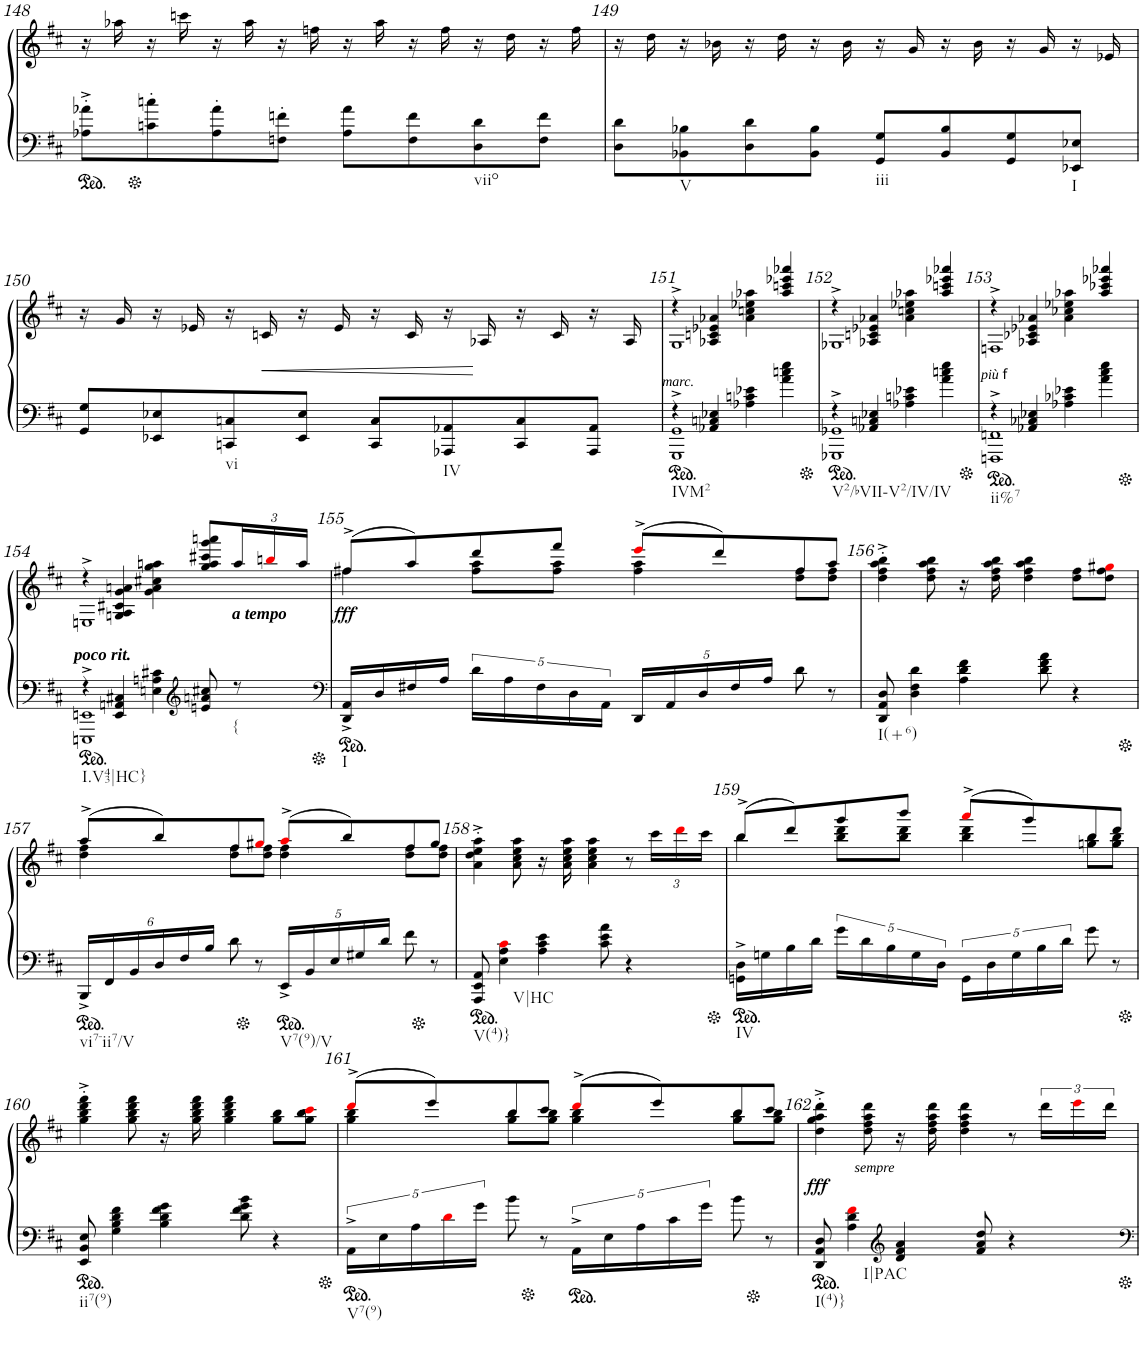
**kern	**kern	**dynam
*part1	*part1	*part1
*staff2	*staff1	*staff1/2
*I"Piano	*	*
*I'Pno	*	*
!!LO:PB:g=z
*clefF4	*clefG2	*
*k[f#c#]	*k[f#c#]	*
*M4/4	*M4/4	*
*met(c)	*met(c)	*
=148	=148	=148
8A-X\'^ 8a-X\'^L	16r	.
.	16aa-X\	.
8cn\' 8ccn\'	16r	.
.	16cccn\	.
8A-\' 8a-\'	16r	.
.	16aa-\	.
8Fn\' 8fn\'J	16r	.
.	16ffn\	.
8A-\' 8a-\'L	16r	.
.	16aa-\	.
8F\' 8f\'	16r	.
.	16ff\	.
!LO:TX:b:t=viio	!	!
8D\' 8d\'	16r	.
.	16dd\	.
8F\' 8f\'J	16r	.
.	16ff\	.
=149	=149	=149
8D\' 8d\'L	16r	.
.	16dd\	.
!LO:TX:b:t=V	!	!
8BB-X\' 8B-X\'	16r	.
.	16b-X\	.
8D\' 8d\'	16r	.
.	16dd\	.
8BB-\' 8B-\'J	16r	.
.	16b-\	.
!LO:TX:b:t=iii	!	!
8GG/' 8G/'L	16r	.
.	16g/	.
8BB-/' 8B-/'	16r	.
.	16b-\	.
8GG/' 8G/'	16r	.
.	16g/	.
!LO:TX:b:t=I	!	!
8EE-X/' 8E-X/'J	16r	.
.	16e-X/	.
!!LO:LB:g=z
=150	=150	=150
8GG/' 8G/'L	16r	.
.	16g/	.
8EE-X/' 8E-X/'	16r	.
.	16e-X/	.
!LO:TX:b:t=vi	!	!
8CCn/' 8Cn/'	16r	.
!	!	!LO:HP:b
.	16cn/	<
8EE-/' 8E-/'J	16r	.
.	16e-/	.
8CC/' 8C/'L	16r	.
.	16c/	.
!LO:TX:b:t=IV	!	!
8AAA-X/' 8AA-X/'	16r	.
.	16A-X/	[
8CC/' 8C/'	16r	.
.	16c/	.
8AAA-/' 8AA-/'J	16r	.
.	16A-/	.
=151	=151	=151
*^	*^	*
!LO:TX:b:t=IVM2	!	!	!	!
!	!	!	!	!LO:DY:a=2
4r	1GGG^ 1GG^	4r	1G^	other-dynamics
4AA-X/ 4Cn/ 4E-X/	.	4A-X/ 4cn/ 4e-X/ 4a-X/	.	.
4A-X\ 4cn\ 4e-X\	.	4a-\ 4ccn\ 4ee-X\ 4aa-X\	.	.
4a-X\ 4ccn\ 4ee-X\	.	4aa-/ 4cccn/ 4eee-X/ 4aaa-X/	.	.
=152	=152	=152	=152	=152
!LO:TX:b:t=V2/bVII-V2/IV/IV	!	!	!	!
4r	1GGG-X^ 1GG-X^	4r	1G-X^	.
4AA-X/ 4Cn/ 4E-X/	.	4A-X/ 4cn/ 4e-X/ 4a-X/	.	.
4A-X\ 4cn\ 4e-X\	.	4a-\ 4ccn\ 4ee-X\ 4aa-X\	.	.
4a-X\ 4ccn\ 4ee-X\	.	4aa-/ 4cccn/ 4eee-X/ 4aaa-X/	.	.
=153	=153	=153	=153	=153
!LO:TX:b:t=ii%7	!	!	!	!
!	!	!	!	!LO:DY:b
4r	1FFFn^ 1FFn^	4r	1Fn^	other-dynamics
4AA-X/ 4C-X/ 4E-X/	.	4A-X/ 4c-X/ 4e-X/ 4a-X/	.	.
4A-X\ 4c-X\ 4e-X\	.	4a-\ 4cc-X\ 4ee-X\ 4aa-X\	.	.
4a-X\ 4cc-X\ 4ee-X\	.	4aa-/ 4ccc-X/ 4eee-X/ 4aaa-X/	.	.
!!LO:LB:g=z	!!
=154	=154	=154	=154	=154
!	!	!LO:TX:b:Bi:t=poco rit.	!	!
!LO:TX:b:t=I.V43|HC}	!	!	!	!
4r	1EEEn^ 1EEn^	4r	1En^	.
4EE/ 4AAn/ 4C#X/	.	4Gn/ 4A/ 4c#X/ 4g/ 4an/	.	.
4En\ 4An\ 4c#X\	.	4g\ 4a\ 4cc#X\ 4gg\ 4aan\	.	.
*clefG2	*	*	*	*
8en/ 8an/ 8cc#X/	.	8gg/ 8aa/ 8ccc#X/ 8ggg/ 8aaan/L	.	.
*	*	*Xbrackettup	*	*
!	!	!LO:TX:b:Bi:t=a tempo	!	!
!LO:TX:b:t={	!	!	!	!
8r	.	24aa/L	.	.
.	.	24bbni/	.	.
.	.	24aa/JJ	.	.
*v	*v	*	*	*
=155	=155	=155	=155
*clefF4	*	*	*
!LO:TX:b:t=I	!	!	!
!	!	!	!LO:DY:b
16DD/^ 16AA/^LL	(8ff#X^/L	4ff#X\	fff
16D/	.	.	.
16F#X/	8aa/)	.	.
16A/JJ	.	.	.
20d\LL	8ddd/	8ff#\ 8aa\L	.
20A\	.	.	.
20F#\	.	.	.
.	8fff#/J	8ff#\ 8aa\J	.
20D\	.	.	.
20AA\JJ	.	.	.
*Xbrackettup	*	*	*
20DD/LL	(8eee^i/L	4ff#\ 4aa\	.
20AA/	.	.	.
20D/	.	.	.
.	8ddd/)	.	.
20F#/	.	.	.
20A/JJ	.	.	.
8d\	8ff#/	8dd\ 8ff#\L	.
8r	8aa/J	8dd\ 8ff#\J	.
=156	=156	=156	=156
!LO:TX:b:t=I(+6)	!	!	!
*	*v	*v	*
8DD/ 8AA/ 8D/	4dd\'^ 4ff#\'^ 4aa\'^ 4bb\'^	.
4D\ 4F#\ 4d\	.	.
.	8dd\ 8ff#\ 8aa\ 8bb\	.
4A\ 4d\ 4f#\	16r	.
.	16dd\ 16ff#\ 16aa\ 16bb\	.
.	4dd\ 4ff#\ 4aa\ 4bb\	.
8d\ 8f#\ 8a\	.	.
4r	8dd\ 8ff#\L	.
.	8dd\ 8ff#\ 8gg#Xi\J	.
!!LO:LB:g=z
=157	=157	=157
*	*^	*
!LO:TX:b:t=vi7-ii7/V	!	!	!
24BBB^/LL	(8aa^/L	4dd\ 4ff#\	.
24FF#/	.	.	.
24BB/	.	.	.
24D/	8bb/)	.	.
24F#/	.	.	.
24B/JJ	.	.	.
8d\	8ff#/	8dd\ 8ff#\L	.
8r	8gg#Xi/J	8dd\ 8ff#\J	.
!LO:TX:b:t=V7(9)/V	!	!	!
20EE^/LL	(8aa^i/L	4dd\ 4ff#\	.
20BB/	.	.	.
20E/	.	.	.
.	8bb/)	.	.
20G#X/	.	.	.
20d/JJ	.	.	.
8f#\	8ff#/	8dd\ 8ff#\L	.
8r	8gg#/J	8dd\ 8ff#\J	.
=158	=158	=158	=158
!LO:TX:b:t=V(4)}	!	!	!
*	*v	*v	*
8AAA/ 8EE/ 8AA/	4a\'^ 4dd\'^ 4ee\'^ 4aa\'^	.
!LO:TX:b:t=V|HC	!	!
4E\ 4A\ 4c#i\	.	.
.	8a\ 8cc#\ 8ee\ 8aa\	.
4A\ 4c#\ 4e\	16r	.
.	16a\ 16cc#\ 16ee\ 16aa\	.
.	4a\ 4cc#\ 4ee\ 4aa\	.
8c#\ 8e\ 8a\	.	.
4r	8r	.
.	24ccc#\LL	.
.	24dddi\	.
.	24ccc#\JJ	.
=159	=159	=159
*	*^	*
!LO:TX:b:t=IV	!	!	!
16GGn\^ 16D\^LL	(8bb^/L	4bb\	.
16Gn\	.	.	.
16B\	8ddd/)	.	.
16d\JJ	.	.	.
*brackettup	*	*	*
20g\LL	8ggg/	8bb\ 8ddd\L	.
20d\	.	.	.
20B\	.	.	.
.	8bbb/J	8bb\ 8ddd\J	.
20G\	.	.	.
20D\JJ	.	.	.
20GG\LL	(8aaa^i/L	4bb\ 4ddd\	.
20D\	.	.	.
20G\	.	.	.
.	8ggg/)	.	.
20B\	.	.	.
20d\JJ	.	.	.
8g\	8bb/	8ggn\ 8bb\L	.
8r	8ddd/J	8gg\ 8bb\J	.
!!LO:LB:g=z
=160	=160	=160	=160
!LO:TX:b:t=ii7(9)	!	!	!
*	*v	*v	*
8EE/ 8BB/ 8E/	4gg\'^ 4bb\'^ 4ddd\'^ 4fff#\'^	.
4G\ 4B\ 4d\ 4f#\	.	.
.	8gg\ 8bb\ 8ddd\ 8fff#\	.
4B\ 4d\ 4f#\ 4g\	16r	.
.	16gg\ 16bb\ 16ddd\ 16fff#\	.
.	4gg\ 4bb\ 4ddd\ 4fff#\	.
8d\ 8f#\ 8g\ 8b\	.	.
4r	8gg\ 8bb\L	.
.	8gg\ 8bb\ 8ccc#i\J	.
=161	=161	=161
*	*^	*
!LO:TX:b:t=V7(9)	!	!	!
20AA^\LL	(>8ddd^i/L	4gg\ 4bb\	.
20E\	.	.	.
20A\	.	.	.
.	8eee/)	.	.
20di\	.	.	.
20g\JJ	.	.	.
8b\	8bb/	8gg\ 8bb\L	.
8r	8ccc#/J	8gg\ 8bb\J	.
20AA^\LL	(>8ddd^i/L	4gg\ 4bb\	.
20E\	.	.	.
20A\	.	.	.
.	8eee/)	.	.
20c#\	.	.	.
20g\JJ	.	.	.
8b\	8bb/	8gg\ 8bb\L	.
8r	8ccc#/J	8gg\ 8bb\J	.
=162	=162	=162	=162
!LO:TX:b:t=I(4)}	!	!	!
!	!	!	!LO:DY:b
!	!	!	!LO:DY:n=1:b
*	*v	*v	*
8DD/ 8AA/ 8D/	4dd\'^ 4gg\'^ 4aa\'^ 4ddd\'^	other-dynamics fff
!LO:TX:b:t=I|PAC	!	!
4A\ 4d\ 4f#i\	.	.
.	8dd\ 8ff#\ 8aa\ 8ddd\	.
*clefG2	*	*
4d/ 4f#/ 4a/	16r	.
.	16dd\ 16ff#\ 16aa\ 16ddd\	.
.	4dd\ 4ff#\ 4aa\ 4ddd\	.
8f#/ 8a/ 8dd/	.	.
4r	8r	.
*	*brackettup	*
.	24ddd\LL	.
.	24eeei\	.
.	24ddd\JJ	.
=	=	=
*-	*-	*-
